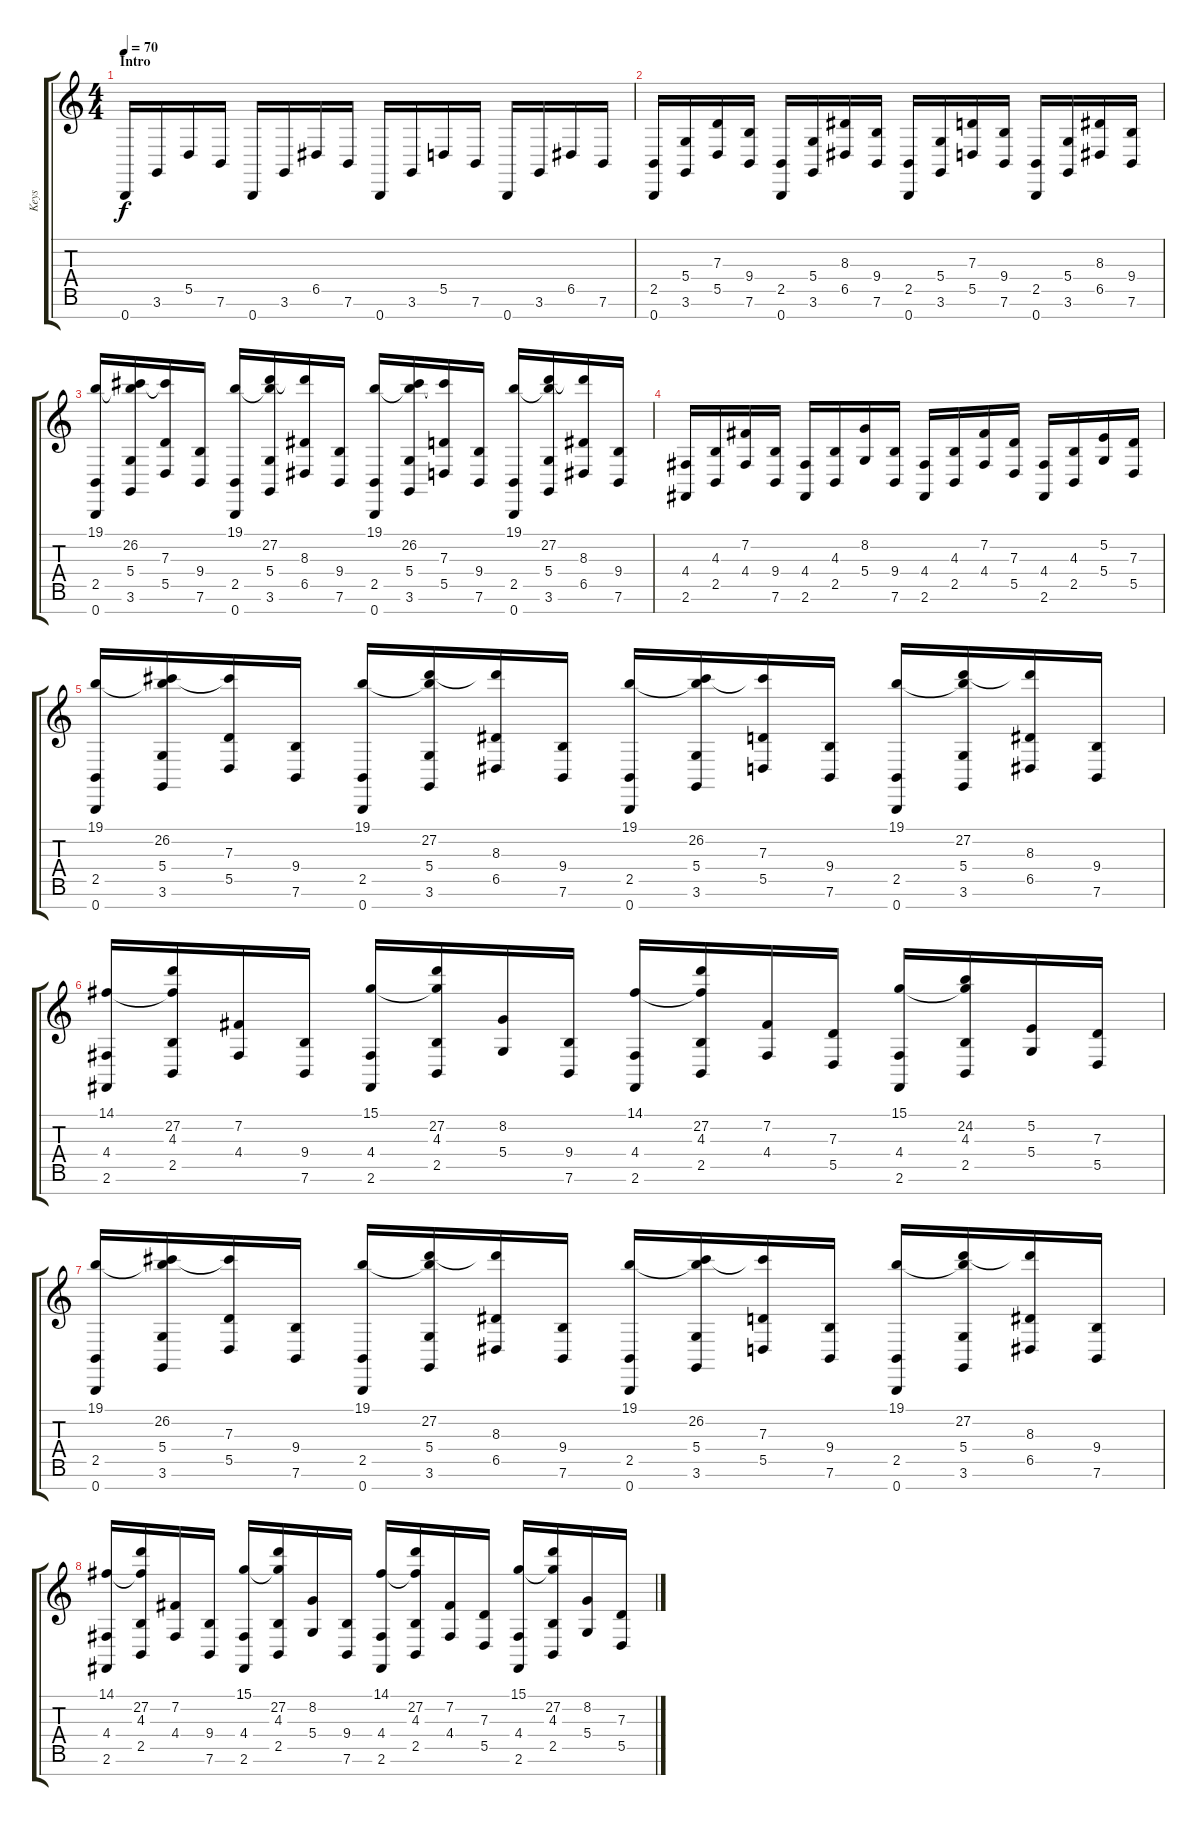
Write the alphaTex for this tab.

\track ("Keys" "Keys") {instrument orchestralharp}
\staff {score tabs}
\tuning (E4 B3 G3 D3 A2 E2 B1) {hide}
\ts (4 4)
\section ("" "Intro")
\tempo 70
\clef g2
\ks c
0.7.16{dy f instrument orchestralharp} 3.6.16 5.5.16 7.6.16 0.7.16 3.6.16 6.5.16 7.6.16 0.7.16 3.6.16 5.5.16 7.6.16 0.7.16 3.6.16 6.5.16 7.6.16 |
(2.5 0.7).16 (5.4 3.6).16 (7.3 5.5).16 (9.4 7.6).16 (2.5 0.7).16 (5.4 3.6).16 (8.3 6.5).16 (9.4 7.6).16 (2.5 0.7).16 (5.4 3.6).16 (7.3 5.5).16 (9.4 7.6).16 (2.5 0.7).16 (5.4 3.6).16 (8.3 6.5).16 (9.4 7.6).16 |
(19.1 2.5 0.7).16 (19.1{t} 26.2 5.4 3.6).16 (26.2{t} 7.3 5.5).16 (9.4 7.6).16 (19.1 2.5 0.7).16 (19.1{t} 27.2 5.4 3.6).16 (27.2{t} 8.3 6.5).16 (9.4 7.6).16 (19.1 2.5 0.7).16 (19.1{t} 26.2 5.4 3.6).16 (26.2{t} 7.3 5.5).16 (9.4 7.6).16 (19.1 2.5 0.7).16 (19.1{t} 27.2 5.4 3.6).16 (27.2{t} 8.3 6.5).16 (9.4 7.6).16 |
(4.4 2.6).16 (4.3 2.5).16 (7.2 4.4).16 (9.4 7.6).16 (4.4 2.6).16 (4.3 2.5).16 (8.2 5.4).16 (9.4 7.6).16 (4.4 2.6).16 (4.3 2.5).16 (7.2 4.4).16 (7.3 5.5).16 (4.4 2.6).16 (4.3 2.5).16 (5.2 5.4).16 (7.3 5.5).16 |
(19.1 2.5 0.7).16 (19.1{t} 26.2 5.4 3.6).16 (26.2{t} 7.3 5.5).16 (9.4 7.6).16 (19.1 2.5 0.7).16 (19.1{t} 27.2 5.4 3.6).16 (27.2{t} 8.3 6.5).16 (9.4 7.6).16 (19.1 2.5 0.7).16 (19.1{t} 26.2 5.4 3.6).16 (26.2{t} 7.3 5.5).16 (9.4 7.6).16 (19.1 2.5 0.7).16 (19.1{t} 27.2 5.4 3.6).16 (27.2{t} 8.3 6.5).16 (9.4 7.6).16 |
(14.1 4.4 2.6).16 (14.1{t} 27.2 4.3 2.5).16 (7.2 4.4).16 (9.4 7.6).16 (15.1 4.4 2.6).16 (15.1{t} 27.2 4.3 2.5).16 (8.2 5.4).16 (9.4 7.6).16 (14.1 4.4 2.6).16 (14.1{t} 27.2 4.3 2.5).16 (7.2 4.4).16 (7.3 5.5).16 (15.1 4.4 2.6).16 (15.1{t} 24.2 4.3 2.5).16 (5.2 5.4).16 (7.3 5.5).16 |
(19.1 2.5 0.7).16 (19.1{t} 26.2 5.4 3.6).16 (26.2{t} 7.3 5.5).16 (9.4 7.6).16 (19.1 2.5 0.7).16 (19.1{t} 27.2 5.4 3.6).16 (27.2{t} 8.3 6.5).16 (9.4 7.6).16 (19.1 2.5 0.7).16 (19.1{t} 26.2 5.4 3.6).16 (26.2{t} 7.3 5.5).16 (9.4 7.6).16 (19.1 2.5 0.7).16 (19.1{t} 27.2 5.4 3.6).16 (27.2{t} 8.3 6.5).16 (9.4 7.6).16 |
(14.1 4.4 2.6).16 (14.1{t} 27.2 4.3 2.5).16 (7.2 4.4).16 (9.4 7.6).16 (15.1 4.4 2.6).16 (15.1{t} 27.2 4.3 2.5).16 (8.2 5.4).16 (9.4 7.6).16 (14.1 4.4 2.6).16 (14.1{t} 27.2 4.3 2.5).16 (7.2 4.4).16 (7.3 5.5).16 (15.1 4.4 2.6).16 (15.1{t} 27.2 4.3 2.5).16 (8.2 5.4).16 (7.3 5.5).16
